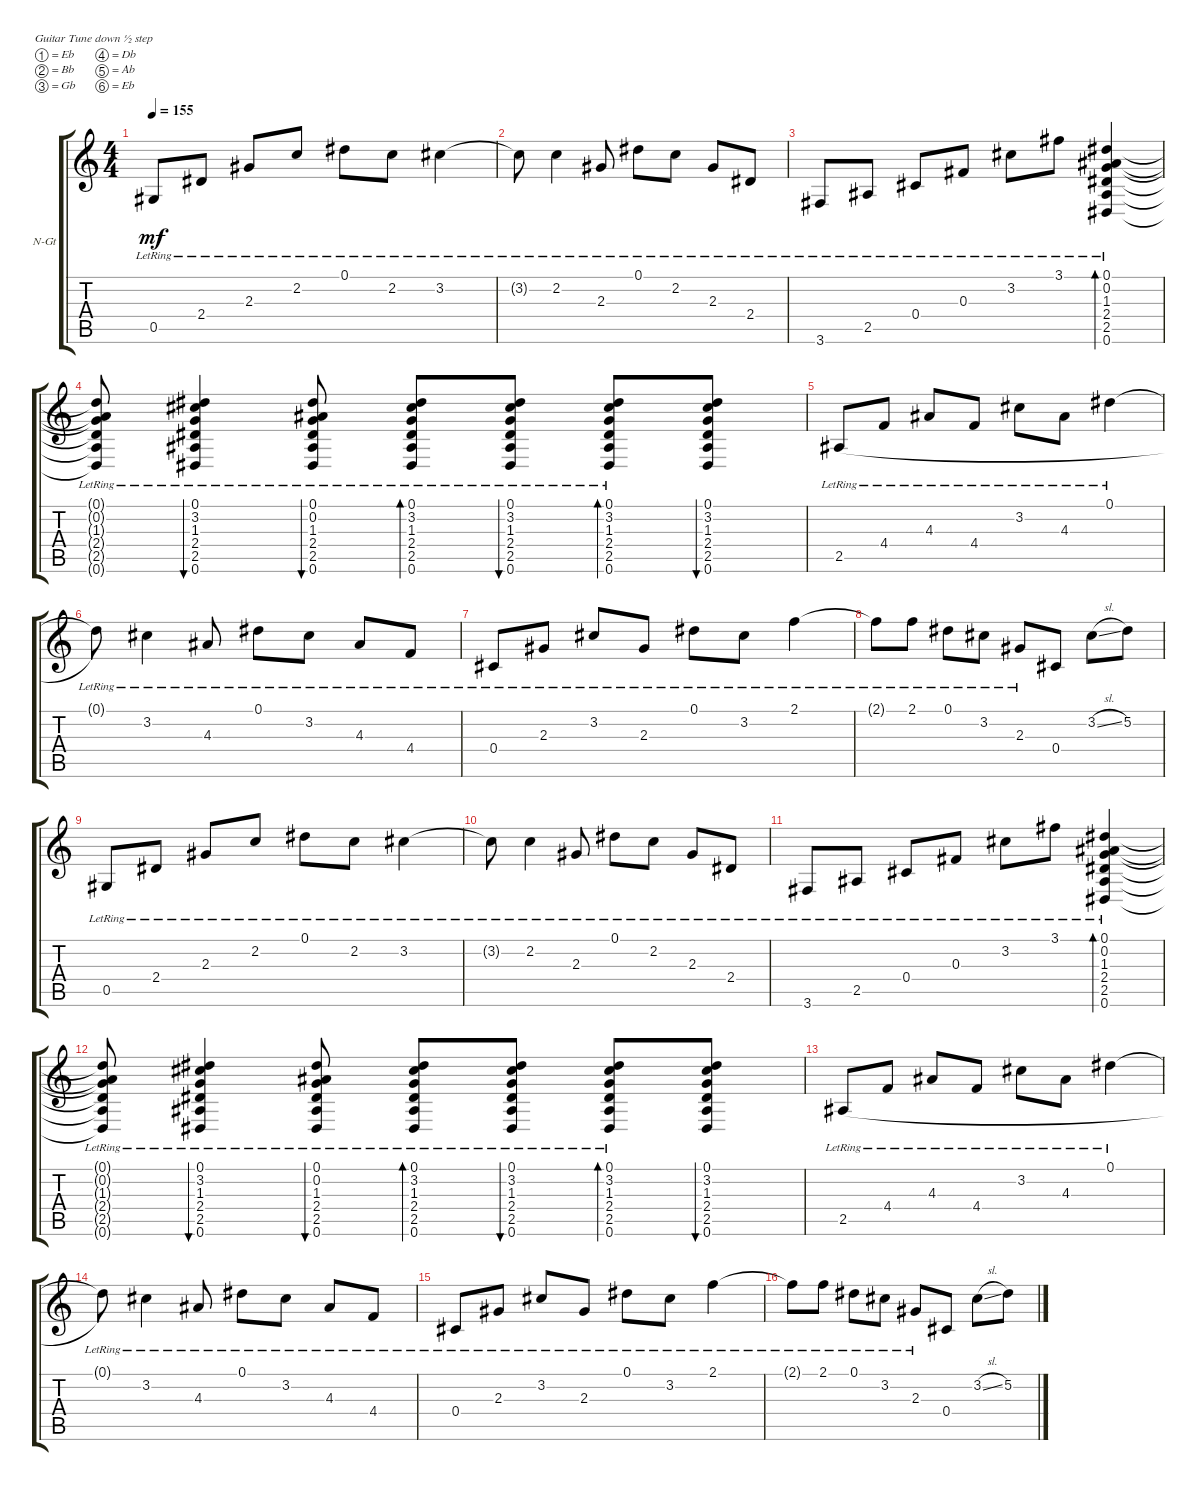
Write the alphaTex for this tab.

\defaultSystemsLayout 4
\bracketExtendMode groupsimilarinstruments
\firstSystemTrackNameOrientation horizontal
\otherSystemsTrackNameOrientation horizontal
\track ("Guitar 1" "N-Gt") {instrument acousticguitarnylon}
\staff {score tabs}
\tuning (Eb4 Bb3 Gb3 Db3 Ab2 Eb2)
\ts (4 4)
\tempo 155
\clef g2
\ks c
0.5{lr}.8{dy mf} 2.4{lr}.8 2.3{lr}.8 2.2{lr}.8 0.1{lr}.8 2.2{lr}.8 3.2{lr}.4 |
3.2{lr t}.8 2.2{lr}.4 2.3{lr}.8 0.1{lr}.8 2.2{lr}.8 2.3{lr}.8 2.4{lr}.8 |
3.6{lr}.8 2.5{lr}.8 0.4{lr}.8 0.3{lr}.8 3.2{lr}.8 3.1{lr}.8 (0.6{lr} 2.5{lr} 2.4{lr} 1.3{lr} 0.2{lr} 0.1{lr}).4{bd 30} |
(0.6{lr t} 2.5{lr t} 2.4{lr t} 1.3{lr t} 0.2{lr t} 0.1{lr t}).8 (0.6{lr} 2.5{lr} 2.4{lr} 1.3{lr} 3.2{lr} 0.1{lr}).4{bu 30} (0.6{lr} 2.5{lr} 2.4{lr} 1.3{lr} 0.2{lr} 0.1{lr}).8{bu 30} (0.6{lr} 2.5{lr} 2.4{lr} 1.3{lr} 3.2{lr} 0.1{lr}).8{bd 30} (0.6{lr} 2.5{lr} 2.4{lr} 1.3{lr} 3.2{lr} 0.1{lr}).8{bu 30} (0.6{lr} 2.5{lr} 2.4{lr} 1.3{lr} 3.2{lr} 0.1{lr}).8{bd 30} (0.6 2.5 2.4 1.3 3.2 0.1).8{bu 30} |
2.5{lr}.8{legatoorigin} 4.4{lr}.8{legatoorigin} 4.3{lr}.8{legatoorigin} 4.4{lr}.8{legatoorigin} 3.2{lr}.8{legatoorigin} 4.3{lr}.8{legatoorigin} 0.1{lr}.4{legatoorigin} |
0.1{lr t}.8 3.2{lr}.4 4.3{lr}.8 0.1{lr}.8 3.2{lr}.8 4.3{lr}.8 4.4{lr}.8 |
0.4{lr}.8 2.3{lr}.8 3.2{lr}.8 2.3{lr}.8 0.1{lr}.8 3.2{lr}.8 2.1{lr}.4 |
2.1{lr t}.8 2.1{lr}.8 0.1{lr}.8 3.2{lr}.8 2.3{lr}.8 0.4.8 3.2{sl}.8 5.2.8 |
0.5{lr}.8 2.4{lr}.8 2.3{lr}.8 2.2{lr}.8 0.1{lr}.8 2.2{lr}.8 3.2{lr}.4 |
3.2{lr t}.8 2.2{lr}.4 2.3{lr}.8 0.1{lr}.8 2.2{lr}.8 2.3{lr}.8 2.4{lr}.8 |
3.6{lr}.8 2.5{lr}.8 0.4{lr}.8 0.3{lr}.8 3.2{lr}.8 3.1{lr}.8 (0.6{lr} 2.5{lr} 2.4{lr} 1.3{lr} 0.2{lr} 0.1{lr}).4{bd 30} |
(0.6{lr t} 2.5{lr t} 2.4{lr t} 1.3{lr t} 0.2{lr t} 0.1{lr t}).8 (0.6{lr} 2.5{lr} 2.4{lr} 1.3{lr} 3.2{lr} 0.1{lr}).4{bu 30} (0.6{lr} 2.5{lr} 2.4{lr} 1.3{lr} 0.2{lr} 0.1{lr}).8{bu 30} (0.6{lr} 2.5{lr} 2.4{lr} 1.3{lr} 3.2{lr} 0.1{lr}).8{bd 30} (0.6{lr} 2.5{lr} 2.4{lr} 1.3{lr} 3.2{lr} 0.1{lr}).8{bu 30} (0.6{lr} 2.5{lr} 2.4{lr} 1.3{lr} 3.2{lr} 0.1{lr}).8{bd 30} (0.6 2.5 2.4 1.3 3.2 0.1).8{bu 30} |
2.5{lr}.8{legatoorigin} 4.4{lr}.8{legatoorigin} 4.3{lr}.8{legatoorigin} 4.4{lr}.8{legatoorigin} 3.2{lr}.8{legatoorigin} 4.3{lr}.8{legatoorigin} 0.1{lr}.4{legatoorigin} |
0.1{lr t}.8 3.2{lr}.4 4.3{lr}.8 0.1{lr}.8 3.2{lr}.8 4.3{lr}.8 4.4{lr}.8 |
0.4{lr}.8 2.3{lr}.8 3.2{lr}.8 2.3{lr}.8 0.1{lr}.8 3.2{lr}.8 2.1{lr}.4 |
2.1{lr t}.8 2.1{lr}.8 0.1{lr}.8 3.2{lr}.8 2.3{lr}.8 0.4.8 3.2{sl}.8 5.2.8
